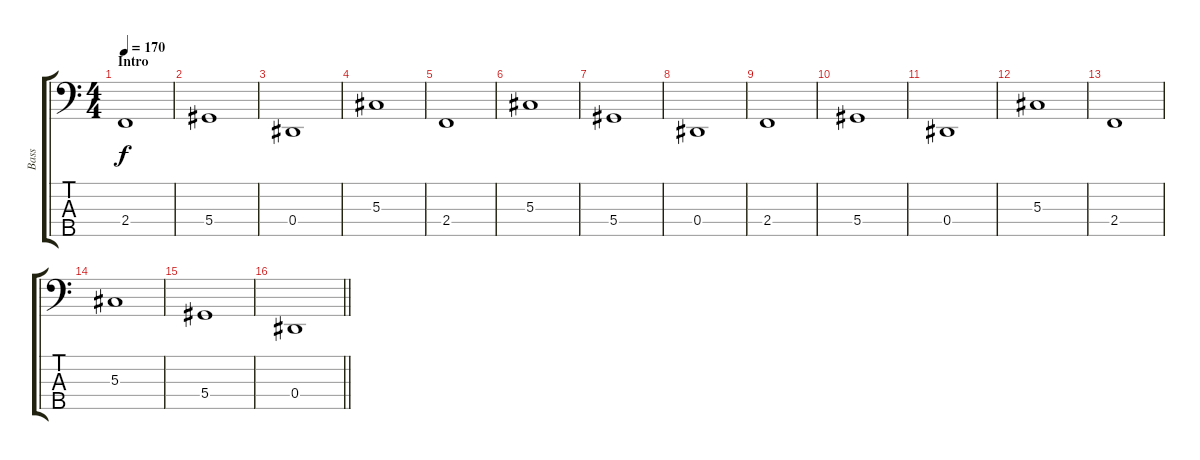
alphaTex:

\track ("Bass" "Bass") {instrument electricbassfinger}
\staff {score tabs}
\tuning (Gb2 Db2 Ab1 Eb1 Bb0) {hide}
\ts (4 4)
\section ("" "Intro")
\tempo 170
\clef f4
\ks c
2.4.1{dy f instrument electricbassfinger} |
5.4.1 |
0.4.1 |
5.3.1 |
2.4.1 |
5.3.1 |
5.4.1 |
0.4.1 |
2.4.1 |
5.4.1 |
0.4.1 |
5.3.1 |
2.4.1 |
5.3.1 |
5.4.1 |
\barLineRight lightlight
0.4.1
